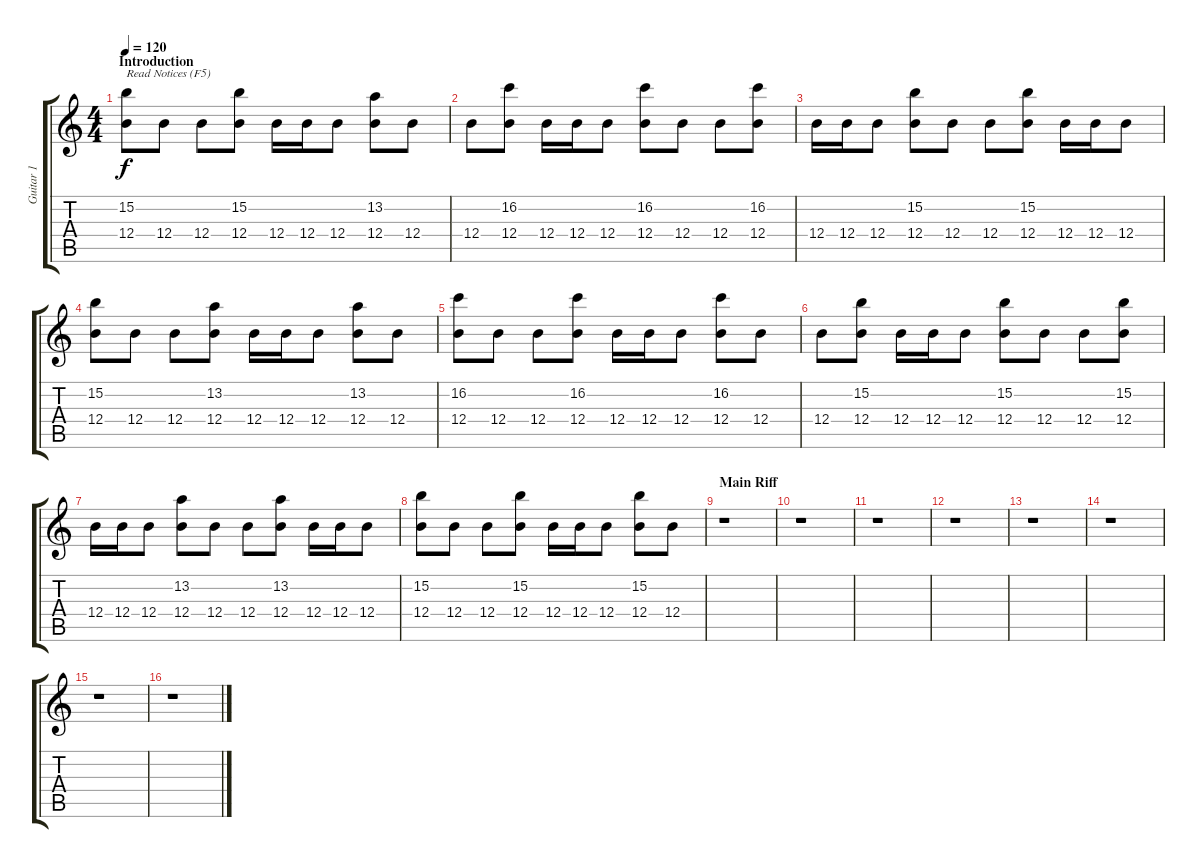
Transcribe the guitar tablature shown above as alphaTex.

\track ("Guitar 1" "Guitar 1") {instrument distortionguitar}
\staff {score tabs}
\tuning (Db4 Ab3 E3 B2 Gb2 B1) {hide}
\ts (4 4)
\section ("" "Introduction")
\tempo 120
\clef g2
\ks c
(15.2 12.4).8{txt "Read Notices (F5)" dy f volume 9 instrument distortionguitar} 12.4.8 12.4.8 (15.2 12.4).8 12.4.16 12.4.16 12.4.8 (13.2 12.4).8 12.4.8 |
12.4.8 (16.2 12.4).8 12.4.16 12.4.16 12.4.8 (16.2 12.4).8 12.4.8 12.4.8 (16.2 12.4).8 |
12.4.16 12.4.16 12.4.8 (15.2 12.4).8 12.4.8 12.4.8 (15.2 12.4).8 12.4.16 12.4.16 12.4.8 |
(15.2 12.4).8 12.4.8 12.4.8 (13.2 12.4).8 12.4.16 12.4.16 12.4.8 (13.2 12.4).8 12.4.8 |
(16.2 12.4).8 12.4.8 12.4.8 (16.2 12.4).8 12.4.16 12.4.16 12.4.8 (16.2 12.4).8 12.4.8 |
12.4.8 (15.2 12.4).8 12.4.16 12.4.16 12.4.8 (15.2 12.4).8 12.4.8 12.4.8 (15.2 12.4).8 |
12.4.16 12.4.16 12.4.8 (13.2 12.4).8 12.4.8 12.4.8 (13.2 12.4).8 12.4.16 12.4.16 12.4.8 |
(15.2 12.4).8 12.4.8 12.4.8 (15.2 12.4).8 12.4.16 12.4.16 12.4.8 (15.2 12.4).8 12.4.8 |
\section ("" "Main Riff")
r.1{volume 16} |
r.1 |
r.1 |
r.1 |
r.1 |
r.1 |
r.1 |
r.1
